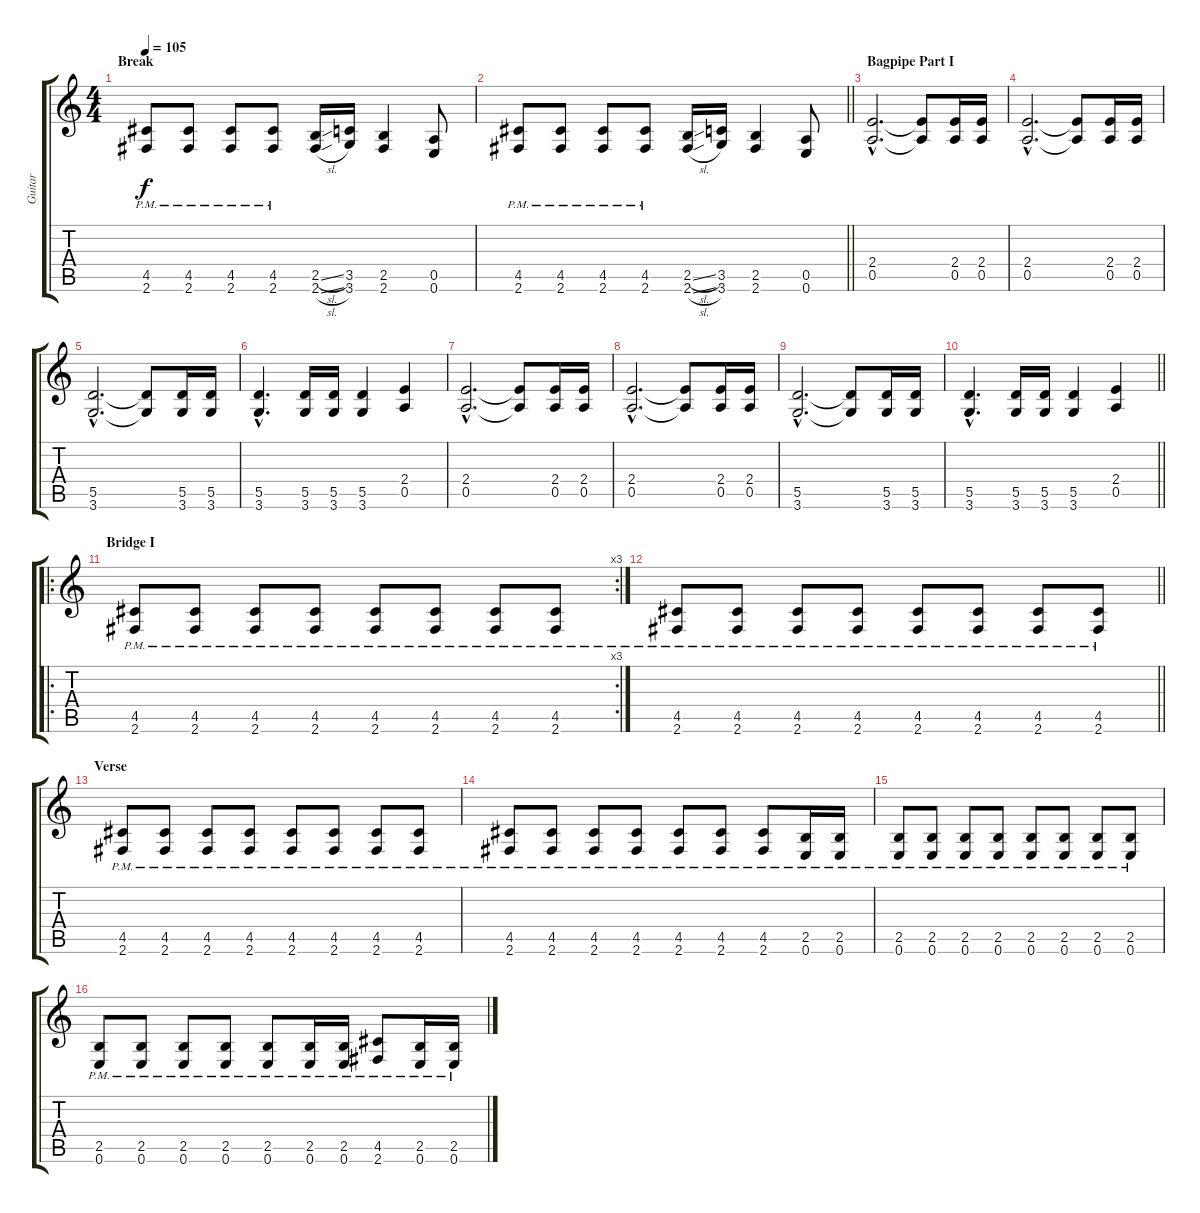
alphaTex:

\track ("Guitar" "Guitar") {instrument overdrivenguitar}
\staff {score tabs}
\tuning (E4 B3 G3 D3 A2 E2) {hide}
\ts (4 4)
\section ("" "Break")
\tempo 105
\clef g2
\ks c
(4.5{pm} 2.6{pm}).8{dy f} (4.5{pm} 2.6{pm}).8 (4.5{pm} 2.6{pm}).8 (4.5{pm} 2.6{pm}).8 (2.5{sl} 2.6{sl}).16 (3.5 3.6).16 (2.5 2.6).4 (0.5 0.6).8 |
\barLineRight lightlight
(4.5{pm} 2.6{pm}).8 (4.5{pm} 2.6{pm}).8 (4.5{pm} 2.6{pm}).8 (4.5{pm} 2.6{pm}).8 (2.5{sl} 2.6{sl}).16 (3.5 3.6).16 (2.5 2.6).4 (0.5 0.6).8 |
\section ("" "Bagpipe Part I")
(2.4{hac} 0.5{hac}).2{d} (2.4{t} 0.5{t}).8 (2.4 0.5).16 (2.4 0.5).16 |
(2.4{hac} 0.5{hac}).2{d} (2.4{t} 0.5{t}).8 (2.4 0.5).16 (2.4 0.5).16 |
(5.5{hac} 3.6{hac}).2{d} (5.5{t} 3.6{t}).8 (5.5 3.6).16 (5.5 3.6).16 |
(5.5{hac} 3.6{hac}).4{d} (5.5 3.6).16 (5.5 3.6).16 (5.5 3.6).4 (2.4 0.5).4 |
(2.4{hac} 0.5{hac}).2{d} (2.4{t} 0.5{t}).8 (2.4 0.5).16 (2.4 0.5).16 |
(2.4{hac} 0.5{hac}).2{d} (2.4{t} 0.5{t}).8 (2.4 0.5).16 (2.4 0.5).16 |
(5.5{hac} 3.6{hac}).2{d} (5.5{t} 3.6{t}).8 (5.5 3.6).16 (5.5 3.6).16 |
\barLineRight lightlight
(5.5{hac} 3.6{hac}).4{d} (5.5 3.6).16 (5.5 3.6).16 (5.5 3.6).4 (2.4 0.5).4 |
\ro
\rc 3
\section ("" "Bridge I")
(4.5{pm} 2.6{pm}).8 (4.5{pm} 2.6{pm}).8 (4.5{pm} 2.6{pm}).8 (4.5{pm} 2.6{pm}).8 (4.5{pm} 2.6{pm}).8 (4.5{pm} 2.6{pm}).8 (4.5{pm} 2.6{pm}).8 (4.5{pm} 2.6{pm}).8 |
\barLineRight lightlight
(4.5{pm} 2.6{pm}).8 (4.5{pm} 2.6{pm}).8 (4.5{pm} 2.6{pm}).8 (4.5{pm} 2.6{pm}).8 (4.5{pm} 2.6{pm}).8 (4.5{pm} 2.6{pm}).8 (4.5{pm} 2.6{pm}).8 (4.5{pm} 2.6{pm}).8 |
\section ("" "Verse")
(4.5{pm} 2.6{pm}).8 (4.5{pm} 2.6{pm}).8 (4.5{pm} 2.6{pm}).8 (4.5{pm} 2.6{pm}).8 (4.5{pm} 2.6{pm}).8 (4.5{pm} 2.6{pm}).8 (4.5{pm} 2.6{pm}).8 (4.5{pm} 2.6{pm}).8 |
(4.5{pm} 2.6{pm}).8 (4.5{pm} 2.6{pm}).8 (4.5{pm} 2.6{pm}).8 (4.5{pm} 2.6{pm}).8 (4.5{pm} 2.6{pm}).8 (4.5{pm} 2.6{pm}).8 (4.5{pm} 2.6{pm}).8 (2.5{pm} 0.6{pm}).16 (2.5 0.6{pm}).16 |
(2.5{pm} 0.6{pm}).8 (2.5{pm} 0.6{pm}).8 (2.5{pm} 0.6{pm}).8 (2.5{pm} 0.6{pm}).8 (2.5{pm} 0.6{pm}).8 (2.5{pm} 0.6{pm}).8 (2.5{pm} 0.6{pm}).8 (2.5{pm} 0.6{pm}).8 |
(2.5{pm} 0.6{pm}).8 (2.5{pm} 0.6{pm}).8 (2.5{pm} 0.6{pm}).8 (2.5{pm} 0.6{pm}).8 (2.5{pm} 0.6{pm}).8 (2.5 0.6{pm}).16 (2.5{pm} 0.6{pm}).16 (4.5{pm} 2.6{pm}).8 (2.5{pm} 0.6{pm}).16 (2.5{pm} 0.6{pm}).16
